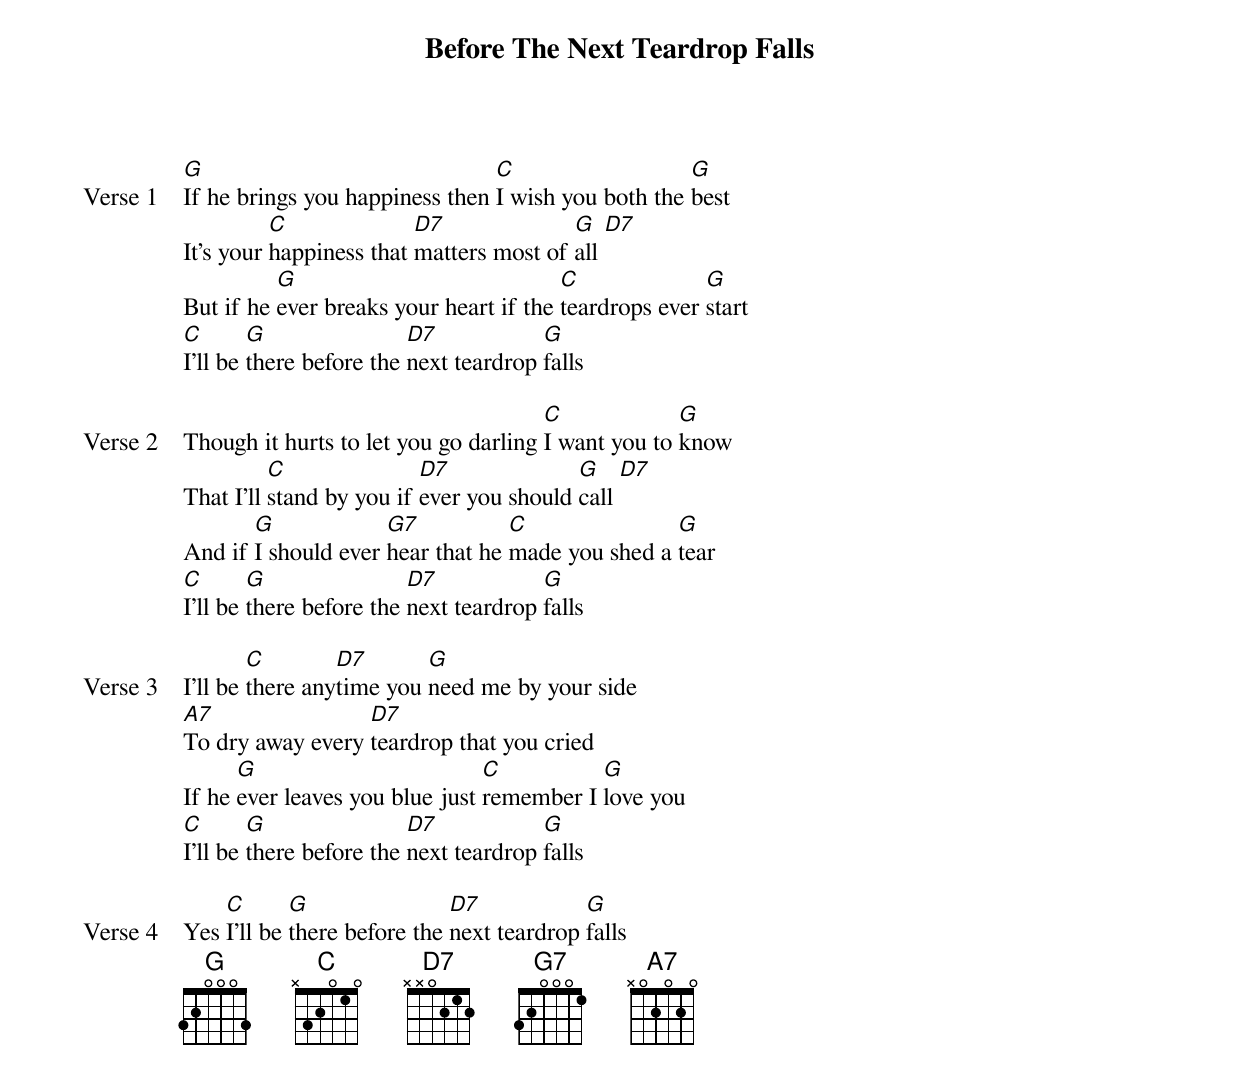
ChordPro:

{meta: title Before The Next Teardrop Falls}
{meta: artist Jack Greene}
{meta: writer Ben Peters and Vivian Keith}

{start_of_verse: Verse 1}
[G]If he brings you happiness then [C]I wish you both the [G]best
It's your [C]happiness that [D7]matters most of [G]all [D7]
But if he [G]ever breaks your heart if the [C]teardrops ever [G]start
[C]I'll be [G]there before the [D7]next teardrop [G]falls
{end_of_verse}

{start_of_verse: Verse 2}
Though it hurts to let you go darling [C]I want you to [G]know
That I'll [C]stand by you if [D7]ever you should [G]call [D7]
And if [G]I should ever [G7]hear that he [C]made you shed a [G]tear
[C]I'll be [G]there before the [D7]next teardrop [G]falls
{end_of_verse}

{start_of_verse: Verse 3}
I'll be [C]there any[D7]time you [G]need me by your side
[A7]To dry away every [D7]teardrop that you cried
If he [G]ever leaves you blue just [C]remember I [G]love you
[C]I'll be [G]there before the [D7]next teardrop [G]falls
{end_of_verse}

{start_of_verse: Verse 4}
Yes [C]I'll be [G]there before the [D7]next teardrop [G]falls
{end_of_verse}
